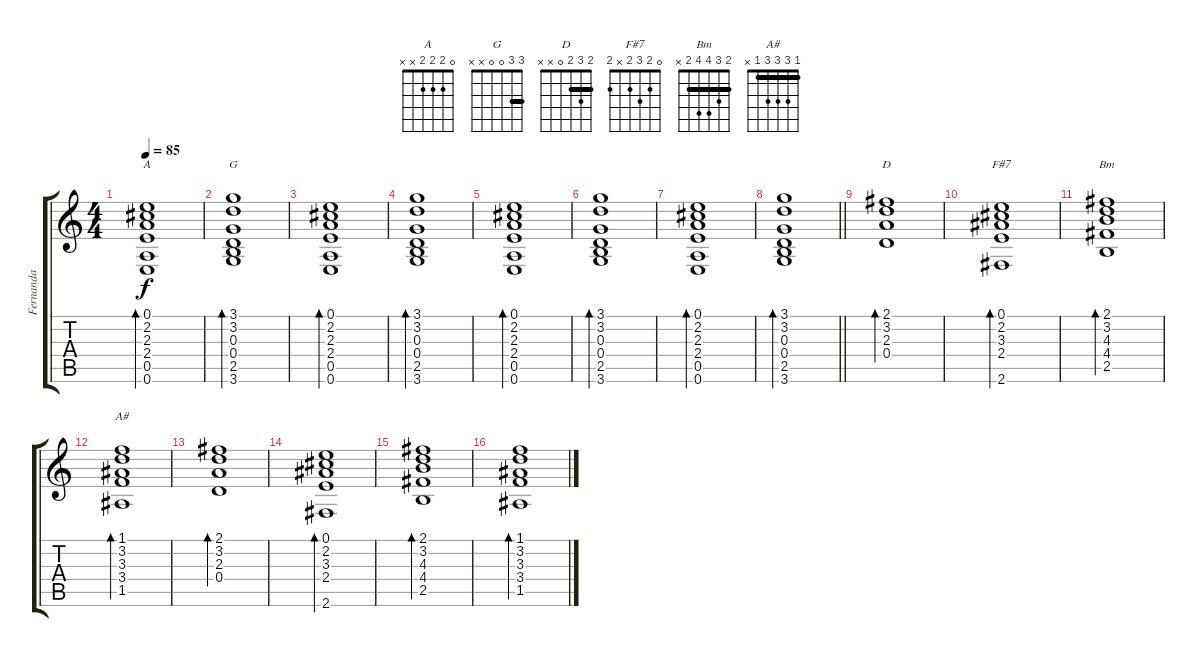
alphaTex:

\track ("Fernanda" "Fernanda") {instrument electricguitarclean}
\staff {score tabs}
\tuning (E4 B3 G3 D3 A2 E2) {hide}
\chord ("A" 0 2 2 2 x x)
\chord ("G" 3 3 0 0 x x) {barre 3}
\chord ("D" 2 3 2 0 x x) {barre 2}
\chord ("F#7" 0 2 3 2 x 2)
\chord ("Bm" 2 3 4 4 2 x) {barre 2}
\chord ("A#" 1 3 3 3 1 x) {barre 1}
\ts (4 4)
\tempo 85
\clef g2
\ks c
(0.1 2.2 2.3 2.4 0.5 0.6).1{bd 240 ch "A" dy f} |
(3.1 3.2 0.3 0.4 2.5 3.6).1{bd 240 ch "G"} |
(0.1 2.2 2.3 2.4 0.5 0.6).1{bd 240} |
(3.1 3.2 0.3 0.4 2.5 3.6).1{bd 240} |
(0.1 2.2 2.3 2.4 0.5 0.6).1{bd 240} |
(3.1 3.2 0.3 0.4 2.5 3.6).1{bd 240} |
(0.1 2.2 2.3 2.4 0.5 0.6).1{bd 240} |
\barLineRight lightlight
(3.1 3.2 0.3 0.4 2.5 3.6).1{bd 240} |
(2.1 3.2 2.3 0.4).1{bd 240 ch "D"} |
(0.1 2.2 3.3 2.4 2.6).1{bd 240 ch "F#7"} |
(2.1 3.2 4.3 4.4 2.5).1{bd 240 ch "Bm"} |
(1.1 3.2 3.3 3.4 1.5).1{bd 240 ch "A#"} |
(2.1 3.2 2.3 0.4).1{bd 240} |
(0.1 2.2 3.3 2.4 2.6).1{bd 240} |
(2.1 3.2 4.3 4.4 2.5).1{bd 240} |
(1.1 3.2 3.3 3.4 1.5).1{bd 240}
